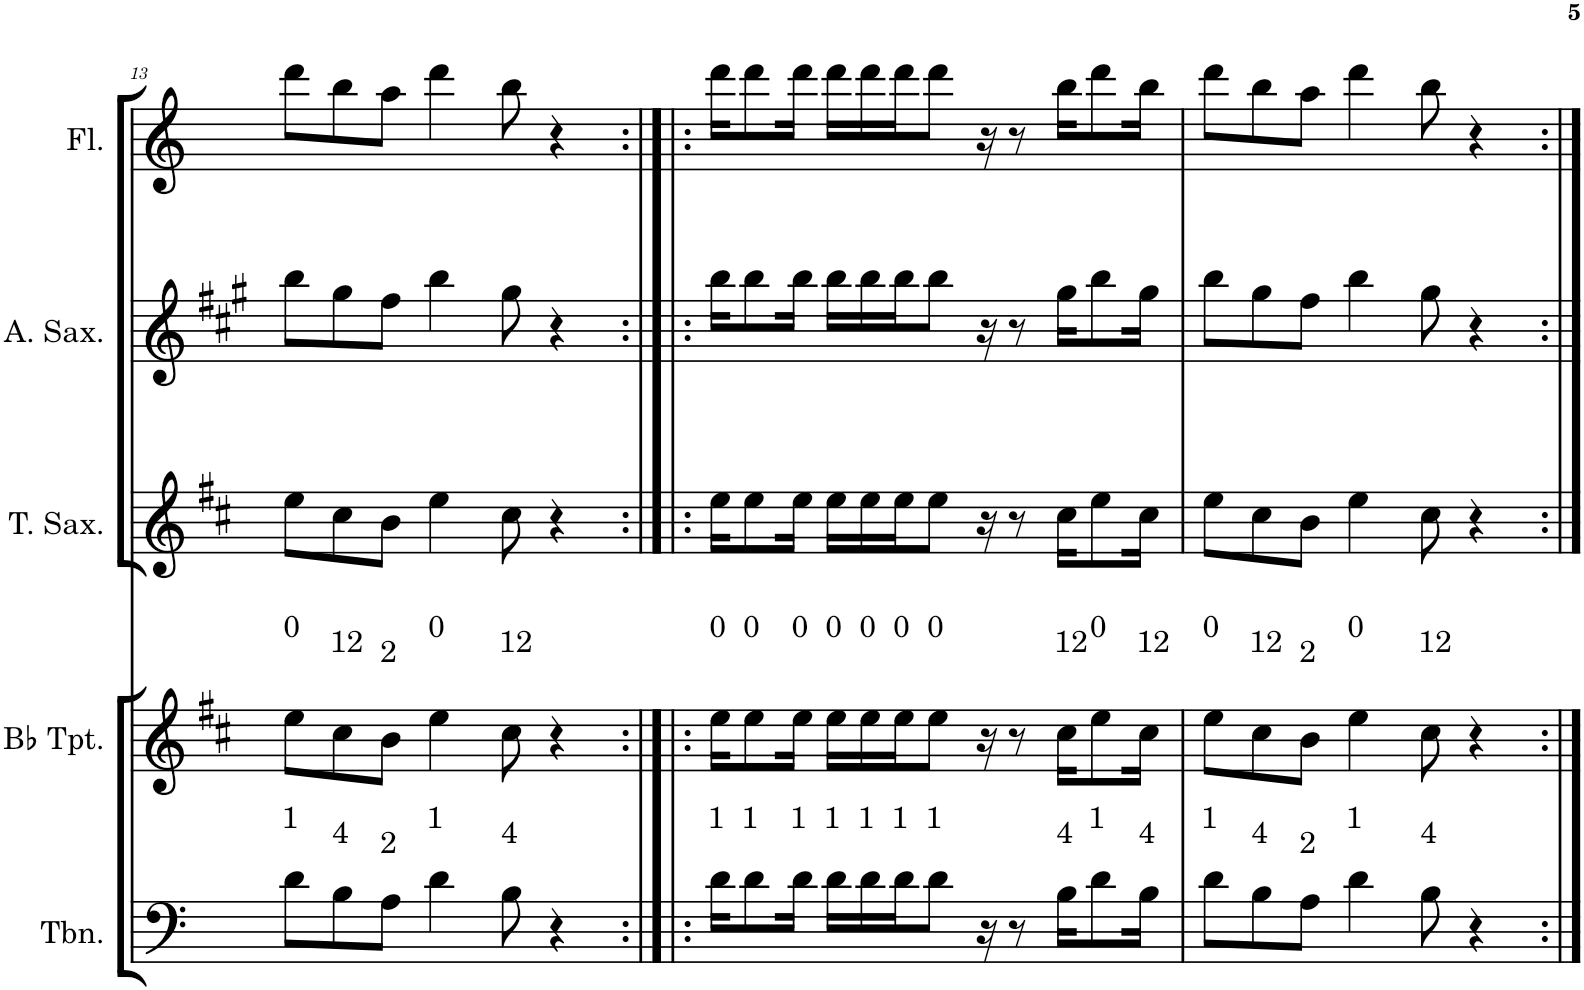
**kern	**kern	**kern	**kern	**kern
*part5	*part4	*part3	*part2	*part1
*staff5	*staff4	*staff3	*staff2	*staff1
*I"Trombone	*I"Bb Trumpet	*I"Tenor Saxophone	*I"Alto Saxophone	*I"Flute
*I'Tbn.	*I'Bb Tpt.	*I'T. Sax.	*I'A. Sax.	*I'Fl.
!!LO:PB:g=z
*clefF4	*clefG2	*clefG2	*clefG2	*clefG2
*	*Trd1c2	*Trd8c14	*Trd5c9	*
*k[]	*k[f#c#]	*k[f#c#]	*k[f#c#g#]	*k[]
*M4/4	*M4/4	*M4/4	*M4/4	*M4/4
=13	=13	=13	=13	=13
!	!LO:TX:a:t=0	!	!	!
!LO:TX:a:t=1	!	!	!	!
8d\L	8ee\L	8ee\L	8bb\L	8ddd\L
!	!LO:TX:a:t=12	!	!	!
!LO:TX:a:t=4	!	!	!	!
8B\	8cc#\	8cc#\	8gg#\	8bb\
!	!LO:TX:a:t=2	!	!	!
!LO:TX:a:t=2	!	!	!	!
8A\J	8b\J	8b\J	8ff#\J	8aa\J
!	!LO:TX:a:t=0	!	!	!
!LO:TX:a:t=1	!	!	!	!
4d\	4ee\	4ee\	4bb\	4ddd\
!	!LO:TX:a:t=12	!	!	!
!LO:TX:a:t=4	!	!	!	!
8B\	8cc#\	8cc#\	8gg#\	8bb\
4r	4r	4r	4r	4r
=14:|!|:	=14:|!|:	=14:|!|:	=14:|!|:	=14:|!|:
!	!LO:TX:a:t=0	!	!	!
!LO:TX:a:t=1	!	!	!	!
16d\KL	16ee\KL	16ee\KL	16bb\KL	16ddd\KL
!	!LO:TX:a:t=0	!	!	!
!LO:TX:a:t=1	!	!	!	!
8d\	8ee\	8ee\	8bb\	8ddd\
!	!LO:TX:a:t=0	!	!	!
!LO:TX:a:t=1	!	!	!	!
16d\Jk	16ee\Jk	16ee\Jk	16bb\Jk	16ddd\Jk
!	!LO:TX:a:t=0	!	!	!
!LO:TX:a:t=1	!	!	!	!
16d\LL	16ee\LL	16ee\LL	16bb\LL	16ddd\LL
!	!LO:TX:a:t=0	!	!	!
!LO:TX:a:t=1	!	!	!	!
16d\	16ee\	16ee\	16bb\	16ddd\
!	!LO:TX:a:t=0	!	!	!
!LO:TX:a:t=1	!	!	!	!
16d\J	16ee\J	16ee\J	16bb\J	16ddd\J
!	!LO:TX:a:t=0	!	!	!
!LO:TX:a:t=1	!	!	!	!
8d\J	8ee\J	8ee\J	8bb\J	8ddd\J
16r	16r	16r	16r	16r
8r	8r	8r	8r	8r
!	!LO:TX:a:t=12	!	!	!
!LO:TX:a:t=4	!	!	!	!
16B\KL	16cc#\KL	16cc#\KL	16gg#\KL	16bb\KL
!	!LO:TX:a:t=0	!	!	!
!LO:TX:a:t=1	!	!	!	!
8d\	8ee\	8ee\	8bb\	8ddd\
!	!LO:TX:a:t=12	!	!	!
!LO:TX:a:t=4	!	!	!	!
16B\Jk	16cc#\Jk	16cc#\Jk	16gg#\Jk	16bb\Jk
=15	=15	=15	=15	=15
!	!LO:TX:a:t=0	!	!	!
!LO:TX:a:t=1	!	!	!	!
8d\L	8ee\L	8ee\L	8bb\L	8ddd\L
!	!LO:TX:a:t=12	!	!	!
!LO:TX:a:t=4	!	!	!	!
8B\	8cc#\	8cc#\	8gg#\	8bb\
!	!LO:TX:a:t=2	!	!	!
!LO:TX:a:t=2	!	!	!	!
8A\J	8b\J	8b\J	8ff#\J	8aa\J
!	!LO:TX:a:t=0	!	!	!
!LO:TX:a:t=1	!	!	!	!
4d\	4ee\	4ee\	4bb\	4ddd\
!	!LO:TX:a:t=12	!	!	!
!LO:TX:a:t=4	!	!	!	!
8B\	8cc#\	8cc#\	8gg#\	8bb\
4r	4r	4r	4r	4r
=:|!	=:|!	=:|!	=:|!	=:|!
*-	*-	*-	*-	*-
